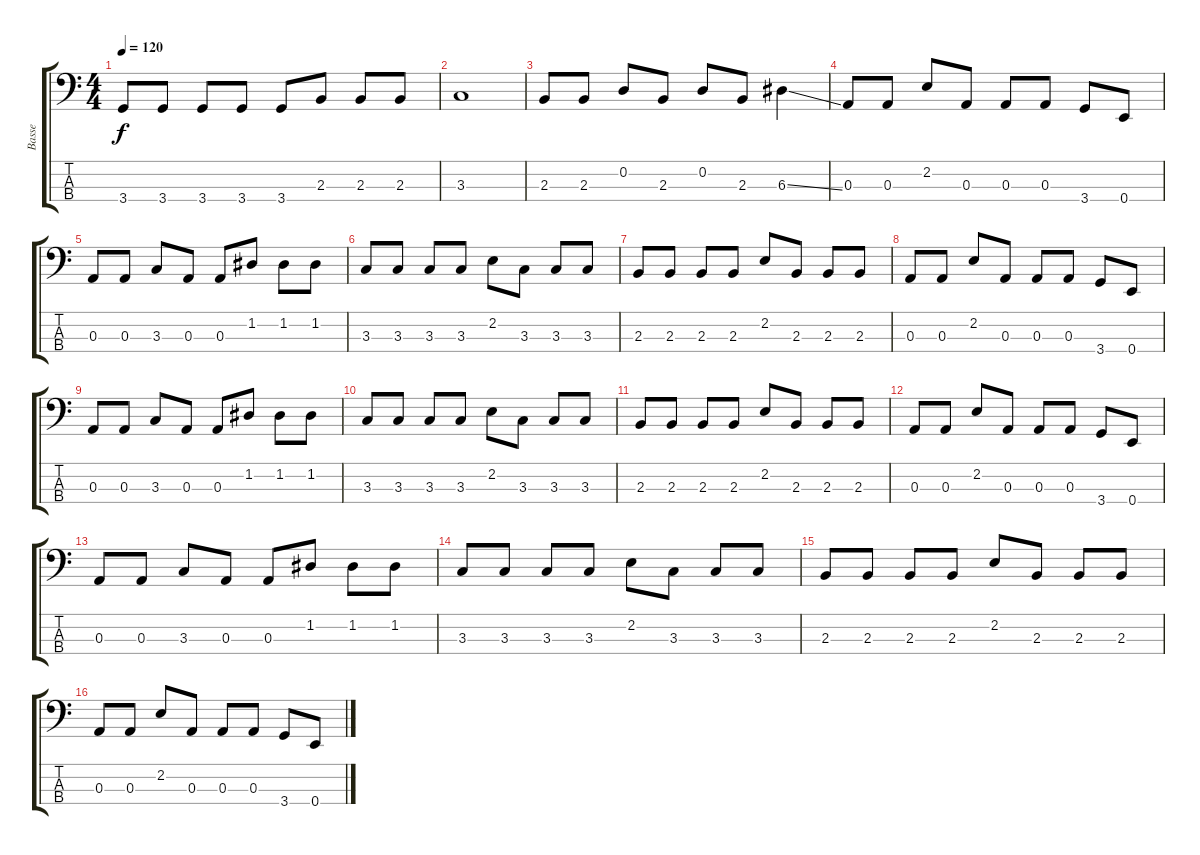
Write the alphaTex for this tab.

\track ("Basse" "Basse") {instrument electricbasspick}
\staff {score tabs}
\tuning (G2 D2 A1 E1) {hide}
\ts (4 4)
\tempo 120
\clef f4
\ks c
3.4.8{dy f} 3.4.8 3.4.8 3.4.8 3.4.8 2.3.8 2.3.8 2.3.8 |
3.3.1 |
2.3.8 2.3.8 0.2.8 2.3.8 0.2.8 2.3.8 6.3{ss}.4 |
0.3.8 0.3.8 2.2.8 0.3.8 0.3.8 0.3.8 3.4.8 0.4.8 |
0.3.8 0.3.8 3.3.8 0.3.8 0.3.8 1.2.8 1.2.8 1.2.8 |
3.3.8 3.3.8 3.3.8 3.3.8 2.2.8 3.3.8 3.3.8 3.3.8 |
2.3.8 2.3.8 2.3.8 2.3.8 2.2.8 2.3.8 2.3.8 2.3.8 |
0.3.8 0.3.8 2.2.8 0.3.8 0.3.8 0.3.8 3.4.8 0.4.8 |
0.3.8 0.3.8 3.3.8 0.3.8 0.3.8 1.2.8 1.2.8 1.2.8 |
3.3.8 3.3.8 3.3.8 3.3.8 2.2.8 3.3.8 3.3.8 3.3.8 |
2.3.8 2.3.8 2.3.8 2.3.8 2.2.8 2.3.8 2.3.8 2.3.8 |
0.3.8 0.3.8 2.2.8 0.3.8 0.3.8 0.3.8 3.4.8 0.4.8 |
0.3.8 0.3.8 3.3.8 0.3.8 0.3.8 1.2.8 1.2.8 1.2.8 |
3.3.8 3.3.8 3.3.8 3.3.8 2.2.8 3.3.8 3.3.8 3.3.8 |
2.3.8 2.3.8 2.3.8 2.3.8 2.2.8 2.3.8 2.3.8 2.3.8 |
0.3.8 0.3.8 2.2.8 0.3.8 0.3.8 0.3.8 3.4.8 0.4.8
